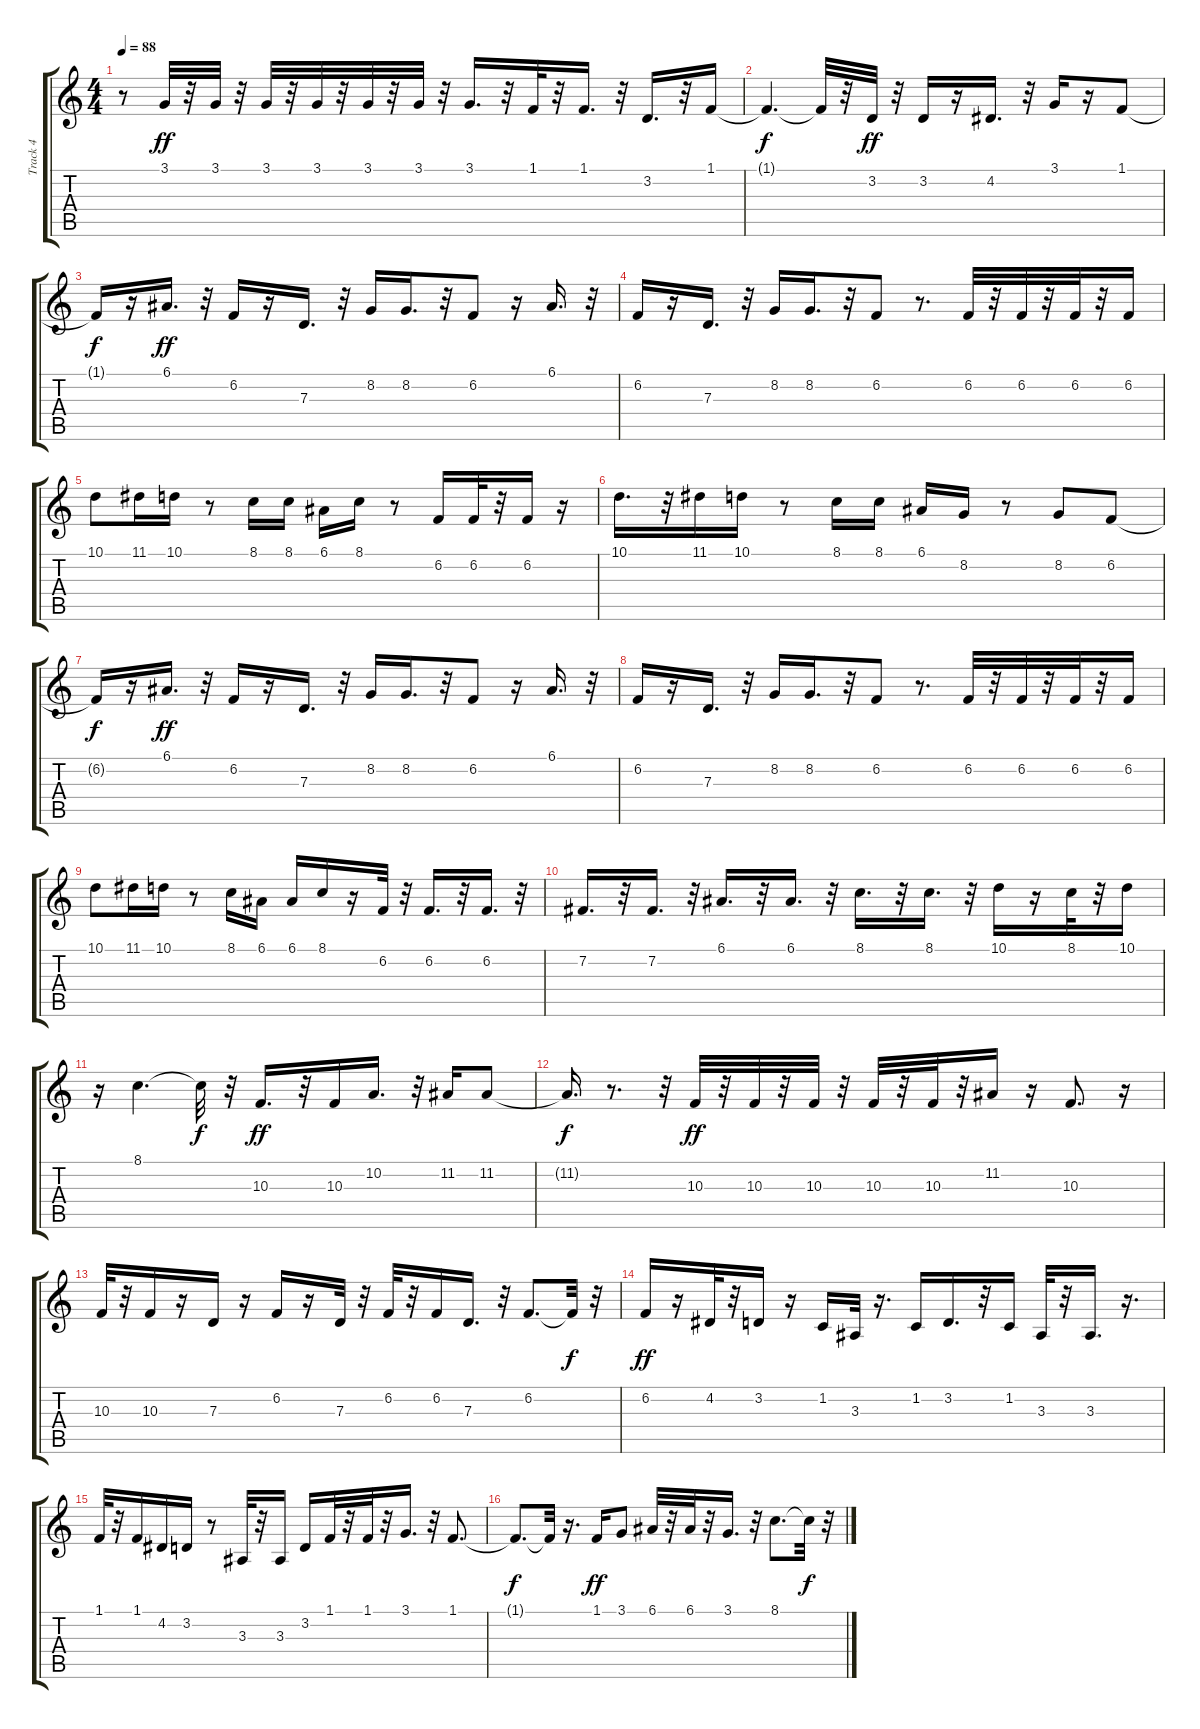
\track ("Track 4" "Track 4") {instrument flute}
\staff {score tabs}
\tuning (E4 B3 G3 D3 A2 E2) {hide}
\ts (4 4)
\tempo 88
\clef g2
\ks c
r.8{dy ff} 3.1.32 r.32 3.1.32 r.32 3.1.32 r.32 3.1.32 r.32 3.1.32 r.32 3.1.32 r.32 3.1.16{d} r.32 1.1.32 r.32 1.1.16{d} r.32 3.2.16{d} r.32 1.1.16 |
1.1{t}.4{d dy f} 1.1{t}.32 r.32 3.2.32{dy ff} r.32 3.2.16 r.16 4.2.16{d} r.32 3.1.16 r.16 1.1.8 |
1.1{t}.16{dy f} r.16 6.1.16{d dy ff} r.32 6.2.16 r.16 7.3.16{d} r.32 8.2.16 8.2.16{d} r.32 6.2.8 r.16 6.1.16{d} r.32 |
6.2.16 r.16 7.3.16{d} r.32 8.2.16 8.2.16{d} r.32 6.2.8 r.8{d} 6.2.32 r.32 6.2.32 r.32 6.2.32 r.32 6.2.16 |
10.1.8 11.1.16 10.1.16 r.8 8.1.16 8.1.16 6.1.16 8.1.16 r.8 6.2.16 6.2.32 r.32 6.2.16 r.16 |
10.1.16{d} r.32 11.1.16 10.1.16 r.8 8.1.16 8.1.16 6.1.16 8.2.16 r.8 8.2.8 6.2.8 |
6.2{t}.16{dy f} r.16 6.1.16{d dy ff} r.32 6.2.16 r.16 7.3.16{d} r.32 8.2.16 8.2.16{d} r.32 6.2.8 r.16 6.1.16{d} r.32 |
6.2.16 r.16 7.3.16{d} r.32 8.2.16 8.2.16{d} r.32 6.2.8 r.8{d} 6.2.32 r.32 6.2.32 r.32 6.2.32 r.32 6.2.16 |
10.1.8 11.1.16 10.1.16 r.8 8.1.16 6.1.16 6.1.16 8.1.16 r.16 6.2.32 r.32 6.2.16{d} r.32 6.2.16{d} r.32 |
7.2.16{d} r.32 7.2.16{d} r.32 6.1.16{d} r.32 6.1.16{d} r.32 8.1.16{d} r.32 8.1.16{d} r.32 10.1.16 r.16 8.1.32 r.32 10.1.16 |
r.16 8.1.4{d} 8.1{t}.32{dy f} r.32 10.3.16{d dy ff} r.32 10.3.16 10.2.16{d} r.32 11.2.16 11.2.8 |
11.2{t}.16{d dy f} r.8{d} r.32 10.3.32{dy ff} r.32 10.3.32 r.32 10.3.32 r.32 10.3.32 r.32 10.3.32 r.32 11.2.16 r.16 10.3.8{d} r.16 |
10.3.32 r.32 10.3.16 r.16 7.3.16 r.16 6.2.16 r.16 7.3.32 r.32 6.2.32 r.32 6.2.16 7.3.16{d} r.32 6.2.8{d} 6.2{t}.32{dy f} r.32 |
6.2.16{dy ff} r.16 4.2.32 r.32 3.2.16 r.16 1.2.16 3.3.32 r.16{d} 1.2.16 3.2.16{d} r.32 1.2.16 3.3.32 r.32 3.3.16{d} r.16{d} |
1.1.32 r.32 1.1.16 4.2.16 3.2.16 r.8 3.3.32 r.32 3.3.16 3.2.16 1.1.32 r.32 1.1.32 r.32 3.1.16{d} r.32 1.1.8{d} |
1.1{t}.8{d dy f} 1.1{t}.32 r.16{d} 1.1.16{dy ff} 3.1.8 6.1.32 r.32 6.1.32 r.32 3.1.16{d} r.32 8.1.8{d} 8.1{t}.32{dy f} r.32
